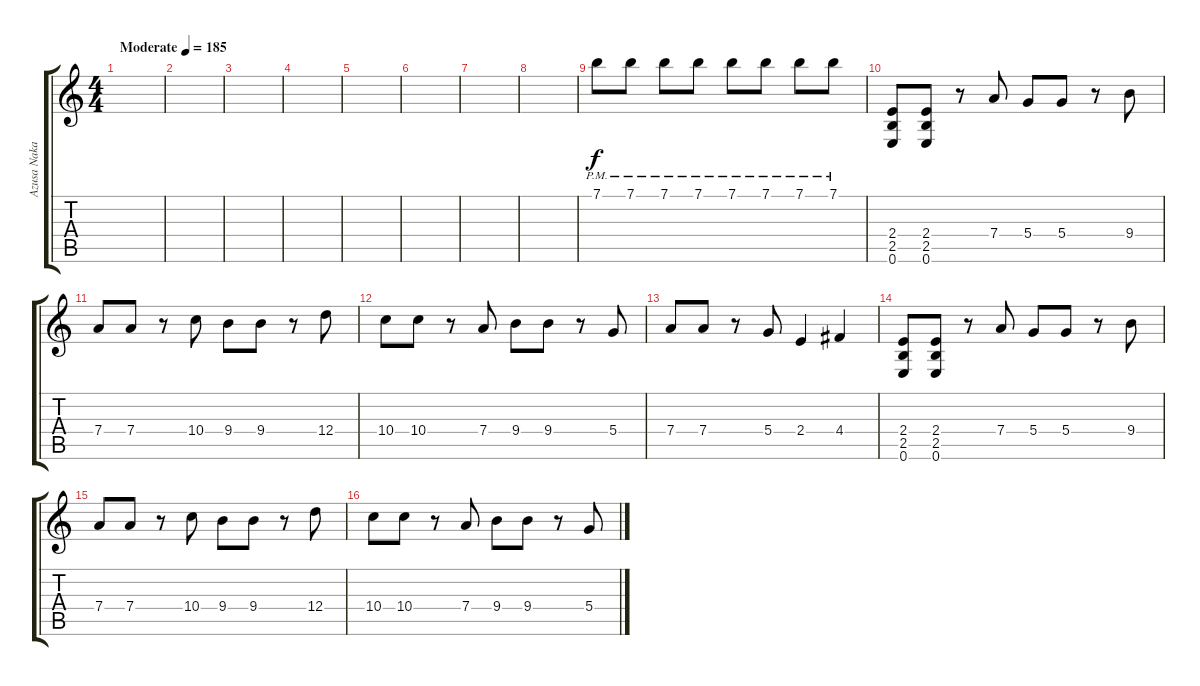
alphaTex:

\track ("Azusa Nakano" "Azusa Naka") {instrument overdrivenguitar}
\staff {score tabs}
\tuning (E4 B3 G3 D3 A2 E2) {hide}
\ts (4 4)
\tempo (185 "Moderate")
\clef g2
\ks c
|
|
|
|
|
|
|
|
7.1{pm}.8 7.1{pm}.8 7.1{pm}.8 7.1{pm}.8 7.1{pm}.8 7.1{pm}.8 7.1{pm}.8 7.1{pm}.8 |
(2.4 2.5 0.6).8 (2.4 2.5 0.6).8 r.8 7.4.8 5.4.8 5.4.8 r.8 9.4.8 |
7.4.8 7.4.8 r.8 10.4.8 9.4.8 9.4.8 r.8 12.4.8 |
10.4.8 10.4.8 r.8 7.4.8 9.4.8 9.4.8 r.8 5.4.8 |
7.4.8 7.4.8 r.8 5.4.8 2.4.4 4.4.4 |
(2.4 2.5 0.6).8 (2.4 2.5 0.6).8 r.8 7.4.8 5.4.8 5.4.8 r.8 9.4.8 |
7.4.8 7.4.8 r.8 10.4.8 9.4.8 9.4.8 r.8 12.4.8 |
10.4.8 10.4.8 r.8 7.4.8 9.4.8 9.4.8 r.8 5.4.8
